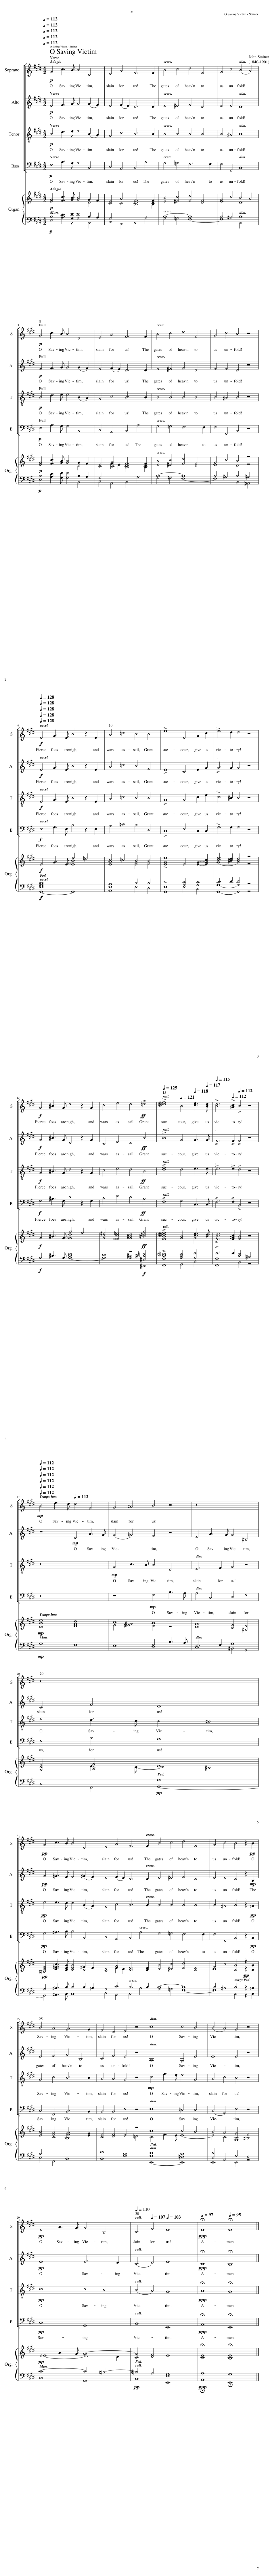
X:1
%%score [ 1 2 3 4 ] { ( 5 6 ) | ( 7 8 ) }
L:1/8
Q:1/4=112
M:4/2
I:linebreak $
K:E
V:1 treble
V:2 treble
V:3 treble-8
V:4 bass
V:5 treble
V:6 treble
V:7 bass
V:8 bass
V:1
!p! G4 c3 B B4 D4 | E4 A4 F6 F2 | B4 c4 d4 F4 | G4 c4 (B4 A4) |$!p! G4 c3 B B4 D4 | %5
 E4 A4 F6 F2 | B4 c4 d4 F4 | G4 c4 B4 z4 |$[Q:1/4=128]!f![Q:1/4=128][Q:1/4=128][Q:1/4=128][Q:1/4=128] E4 G3 E B4 z2 E2 | A4 =c4 B4 B4 | %10
 !>!e8 E4 G2 c2 | !>!e6 d2 d4 z4 |$!f! G4 ^B3 G d4 z2 G2 | c4 e4 d4!ff! [=dg]4 |[Q:1/4=125] !>![!courtesy!^df]8[Q:1/4=121] B4[Q:1/4=118] [ce]3[Q:1/4=117] [Bd] | %15
[Q:1/4=115] !>![Bd]6[Q:1/4=112] !>![^Ac]2[Q:1/4=112] !>!B4 z4 |$[Q:1/4=112]!mp![Q:1/4=112][Q:1/4=112][Q:1/4=112][Q:1/4=112][Q:1/4=112] B4 e3 d[Q:1/4=112] d4 F4 | G4 ^A4 B4 z4 | z16 |$ z16 |$ %20
!pp! G4 c3 B B4 D4 | E4 A4 F6 F2 | B4 c4 d4 F4 | G4 c4 B4 z2!pp! B2 |$ B4 A4 G6 G2 | %25
 F4 D4 E4 z4 | c8 c4 B4 | (B4 A4) G4 z4 |$!pp! E4 A3 G G4 B,4 |[Q:1/4=110] C4[Q:1/4=107] F4[Q:1/4=103] E8 | %30
!ppp![Q:1/4=97] !fermata!E8[Q:1/4=95] !fermata!E8 |] %31
V:2
!p! E4 F3 G G4 (G2 F2) | E4 (F2 E2) D6 D2 | E4 ^E4 F4 D4 | E4 E4 D8 |$!p! E4 F3 G G4 (G2 F2) | %5
 E4 (F2 E2) D6 D2 | E4 ^E4 F4 D4 | E4 E4 D4 z4 |$!f! E4 G3 E B4 z2 E2 | A4 =c4 B4 F4 | %10
 !>!E8 C4 E2 G2 | !>!G6 G2 G4 z4 |$!f! G4 ^B3 G D4 z2 G2 | C4 E4 D4!ff! B4 | !>!B8 G4 G3 G | %15
 !>!F6 !>!F2 !>!F4 z4 |$ z8!mp! D4 A3 G | (G4 =G4) F4 z4 | E4 A3 G G4 ^B,4 |$ C4 F4 D8 |$ %20
!pp! G4 =G3 F F4 (^G2 F2) | E4 (F2 E2) D6 D2 | E4 ^E4 F4 D4 | E4 E4 D4 z2!mp! B,2 |$ E4 F4 G4 B,4 | %25
 C4 F4 E4 z4 | A,8 G,4 E4 | E8 E4 z4 |$!pp! E8 E6 D2 | (C4 D4) E8 | %30
!ppp! !fermata!C8 !fermata!B,8 |] %31
V:3
!p! B4 d3 e e4 (B2 A2) | G4 c4 B6 B2 | B4 B4 B4 B4 | B4 ^A4 B8 |$!p! B4 d3 e e4 (B2 A2) | %5
 G4 c4 B6 B2 | B4 B4 B4 B4 | B4 ^A4 B4 z4 |$!f! E4 G3 E B4 z2 E2 | A4 =c4 B4 B4 | %10
 !>!G8 G4 c2 e2 | !>!c6 ^B2 B4 z4 |$!f! G4 ^B3 G d4 z2 G2 | c4 e4 d4!ff! B4 | !>![df]8 d4 e3 e | %15
 !>!e6 !>!e2 !>!d4 z4 |$ z16 |!mp! G4 c3 B B4 D4 | E6 F2 G4 z4 |$ e4 d3 c c4 ^B4 |$ %20
!pp! e4 e3 d d4 (B2 A2) | G4 c4 B6 B2 | B4 B4 B4 B4 | B4 ^A4 B4 z2!pp! =A2 |$ G4 c4 B6 B2 | %25
 A4 A4 G4 z4 |!mp! c4 f3 e e4 G4 | A4 c4 B4 z4 |$!pp! c8 c4 B4 | (B4 A4) G8 | %30
!ppp! !fermata!A8 !fermata!G8 |] %31
V:4
!p! E,4 A,3 G, G,4 B,,4 | C,4 A,,4 B,,4 A,4 | G,4 =G,4 F,6 F,2 | F,4 F,,4 B,,8 |$!p! E,4 A,3 G, G,4 B,,4 | %5
 C,4 A,,4 B,,4 A,4 | G,4 =G,4 F,6 F,2 | F,4 F,,4 B,,4 z4 |$!f! E,4 G,3 E, B,4 z2 E,2 | A,4 =C4 B,4 D,4 | %10
 !>!C,8 E,4 C,2 C,2 | !>!G,6 G,2 G,4 z4 |$!f! G,4 ^B,3 G, D4 z2 G,2 | C4 E4 D4!ff! B,4 | !>!F,8 G,4 C,3 C, | %15
 !>!F,6 !>!F,2 !>!B,,4 z4 |$ z16 | z8!mp! F,4 B,3 A, | A,4 C,4 D,4 F,4 |$ E,4 A,4 G,8 |$ %20
!pp!!pp! G,4 ^A,3 B, B,4 B,,4 | C,4 A,,4 B,,4 A,4 | G,4 =G,4 F,6 F,2 | F,4 F,,4 B,,4 z2!pp! B,,2 |$ C,4 F,,4 B,,6 B,,2 | %25
 B,,4 B,,4 E,4 z4 | E,8 =D,4 D,4 | (C,4 A,,4) E,4 z4 |$!pp! C,8 G,,8 | B,,8 E,,8 | %30
!ppp! !fermata!A,,8 !fermata!E,,8 |] %31
V:5
!p! [EG]4 [Fc]3 [GB] [GB]4 G2 F2 | [CE]4 A4 [DF]6 [DF]2 | [EB]4 [^Ec]4 [Fd]4 [DF]4 | G4 c4 B4 A4 |$!p! [EG]4 [Fc]3 [GB] [GB]4 G2 F2 | %5
 [CE]4 [CA]4 [DF]6 [DF]2 | [EB]4 [^Ec]4 [Fd]4 [DF]4 | G4 c4 B4 z4 |$!f! E4 G3 E- [EB]8 | c4 =c4 B4 B4 | %10
 [Ee]8 E4 [EG]2- [EGc]2 | [ce]6 [^Bd]2 [Bd]4 z4 |$!f! G4 ^B3 G- [Gd]8 | [Gc^e]4 [^^Fc=e]4 [G^Bd]4!ff! [=B=dg]4 | !>![B!courtesy!^df]8 [GB]4 [ce]3 [Bd] | %15
 !>![FBd]6 [F^Ac]2 [FB]4 z4 |$!mp!!mp! [Be]8 [Fd]8 | c8 B8 | A8 [DG]4 [^B,F]4 |$ [G,CE]4 [A,F]4 D8 |$ %20
!pp! [!courtesy!=B,EG]4 [E=Gc]3 [DFB] [DFB]4 ^G2 F2 | [CE]4 A4 [DF]6 [DF]2 | [EB]4 [^Ec]4 [Fd]4 [DF]4 | G4 c4 [DB]4!pp!!pp! z2 [DB]2 |$ [EB]4 [CFA]4 [EG]6 [EG]2 | %25
 [CF]4 [DF]4 E4 z4 | c8 c4 B4 | B4 A4 [B,G]4 [^B,F]4 |$!pp! E4 A3 G G8- | [CG]4 [DF]4 E8 | %30
 !fermata!E8 !fermata!E8 |] %31
V:6
 x4 x4 x4 D4 | x4 C4 B,6 B,2 | x4 x4 x4 x4 | E8 D8 |$ x4 x4 x4 D4 | %5
 x4 F2 E2 B,6 B,2 | x4 x4 x4 x4 | E8 D4 z4 |$ x4 x4 e4 =d4 | [EA]8 [EG]4 F4 | %10
 !>!G8 x4 x4 | G8- G4 z4 |$ x4 x4 g4 f4 | x4 x4 x4 x4 | F8 x4 G4 | %15
 x4 x4 x4 x4 |$ E8 A8 | G4 [=G^A]4 F4 z4 | E8 x4 x4 |$ x4 D3 C- C4 ^B,4 |$ %20
 x4 x4 x4 D4 | x4 F2 E2 x4 x4 | x4 x4 x4 x4 | E8 x4 z2 x2 |$ x4 x4 B,8 | %25
 x4 x4 E4 =D4 | C4 F3 E E8- | E4 C4 G,8 |$ E8- E6 D2 | x4 x4 x4 x4 | %30
 C8 B,8 |] %31
V:7
!p! [E,B,]4 [A,D]3 [G,E] [G,E]4 B,2 A,2 | G,4 A,,4 B,,4 A,4 | B,8- B,8 | B,4 ^A,4 B,8 |$!p! [E,B,]4 [A,D]3 [G,E] [G,E]4 B,2 A,2 | %5
 G,4 A,,4 B,,4 A,4 | B,8- B,8 | B,4 ^A,4 B,4 =A,4 |$!f!!f! [E,G,B,]16 | [E,A,]8 B,4 B,4 | %10
 !>!E,8 [G,C]4 [G,C]4 | C6 D2 D4 z4 |$!f! G,4 ^B,3 G, [B,D]8 | C8 z4!f! [^E,!courtesy!=B,=D]4 | !>![F,B,!courtesy!^D]8 [G,B,D]4 [G,E]4 | %15
 !>!E6 E2 [B,D]4 !courtesy!=A,4 |$!mp! G,8 F,8 | E,8 F,4 B,3 A, | E,6 F,2 G,8 |$ C,4 F,,4!pp! G,8 |$ %20
 G,4 ^A,3 B, B,4 B,2 =A,2 | G,4 C4 B,6 B,2 | B,8- B,8 | B,4 ^A,4 B,4 z2 =A,2 |$ G,4 F,,4 B,,8 | %25
 B,8 G,8 | [E,A,]8 [=D,G,]8 | [C,A,]4 A,,4 E,4 D,4 |$ C8- C4 !courtesy!=B,4- |!pp! !courtesy!=B,4 A,4 [E,G,]8 | %30
!ppp! A,8 G,8 |] %31
V:8
 x4 x4 x4 B,,4 | C,4 x4 x4 x4 | G,4 =G,4 F,8- | F,8 B,,4 x4 |$ x4 x4 x4 B,,4 | %5
 C,4 x4 x4 x4 | G,4 =G,4 F,8- | F,8 B,,4 !courtesy!=A,,4 |$ G,,8- G,,8 | A,,8 E,4 D,4 | %10
 G,,8 E,4 C,4 | [G,,G,]8- [G,,G,]4 z4 |$ x4 x4 G,8- | G,8 [G,^B,]4 ^E,,4 | F,,8 G,,4 C,4 | %15
 [F,,F,]8 B,,4 z4 |$ x4 x4 x4 x4 | x4 x4 D,8 | C,8 ^B,,4 G,,4 |$ x4 x4 G,,8- |$ %20
 G,,4 ^A,,3 B,, B,,8 | C,4 A,,4 B,,4 A,4 | G,4 =G,4 F,8- | F,8 B,,4 z2 B,,2 |$ C,4 x4 x4 x4 | %25
 B,,8 E,8 | E,,8- E,,8 | E,,8 E,,4 z4 |$ C,8 G,,8 | B,,8 E,,8 | %30
 !fermata!A,,8 !fermata!E,,8 |] %31
